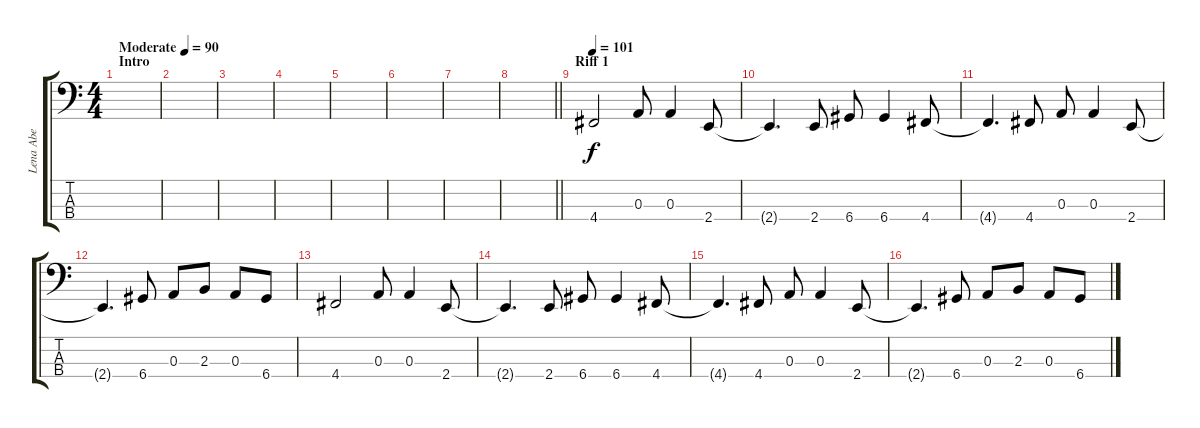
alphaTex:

\track ("Lena Abe" "Lena Abe") {instrument electricbassfinger}
\staff {score tabs}
\tuning (G2 D2 A1 D1) {hide}
\ts (4 4)
\section ("" "Intro")
\tempo (90 "Moderate")
\clef f4
\ks c
|
|
|
|
|
|
|
\barLineRight lightlight
|
\section ("" "Riff 1")
\tempo 101
4.4.2 0.3.8 0.3.4 2.4.8 |
2.4{t}.4{d} 2.4.8 6.4.8 6.4.4 4.4.8 |
4.4{t}.4{d} 4.4.8 0.3.8 0.3.4 2.4.8 |
2.4{t}.4{d} 6.4.8 0.3.8 2.3.8 0.3.8 6.4.8 |
4.4.2 0.3.8 0.3.4 2.4.8 |
2.4{t}.4{d} 2.4.8 6.4.8 6.4.4 4.4.8 |
4.4{t}.4{d} 4.4.8 0.3.8 0.3.4 2.4.8 |
2.4{t}.4{d} 6.4.8 0.3.8 2.3.8 0.3.8 6.4.8
